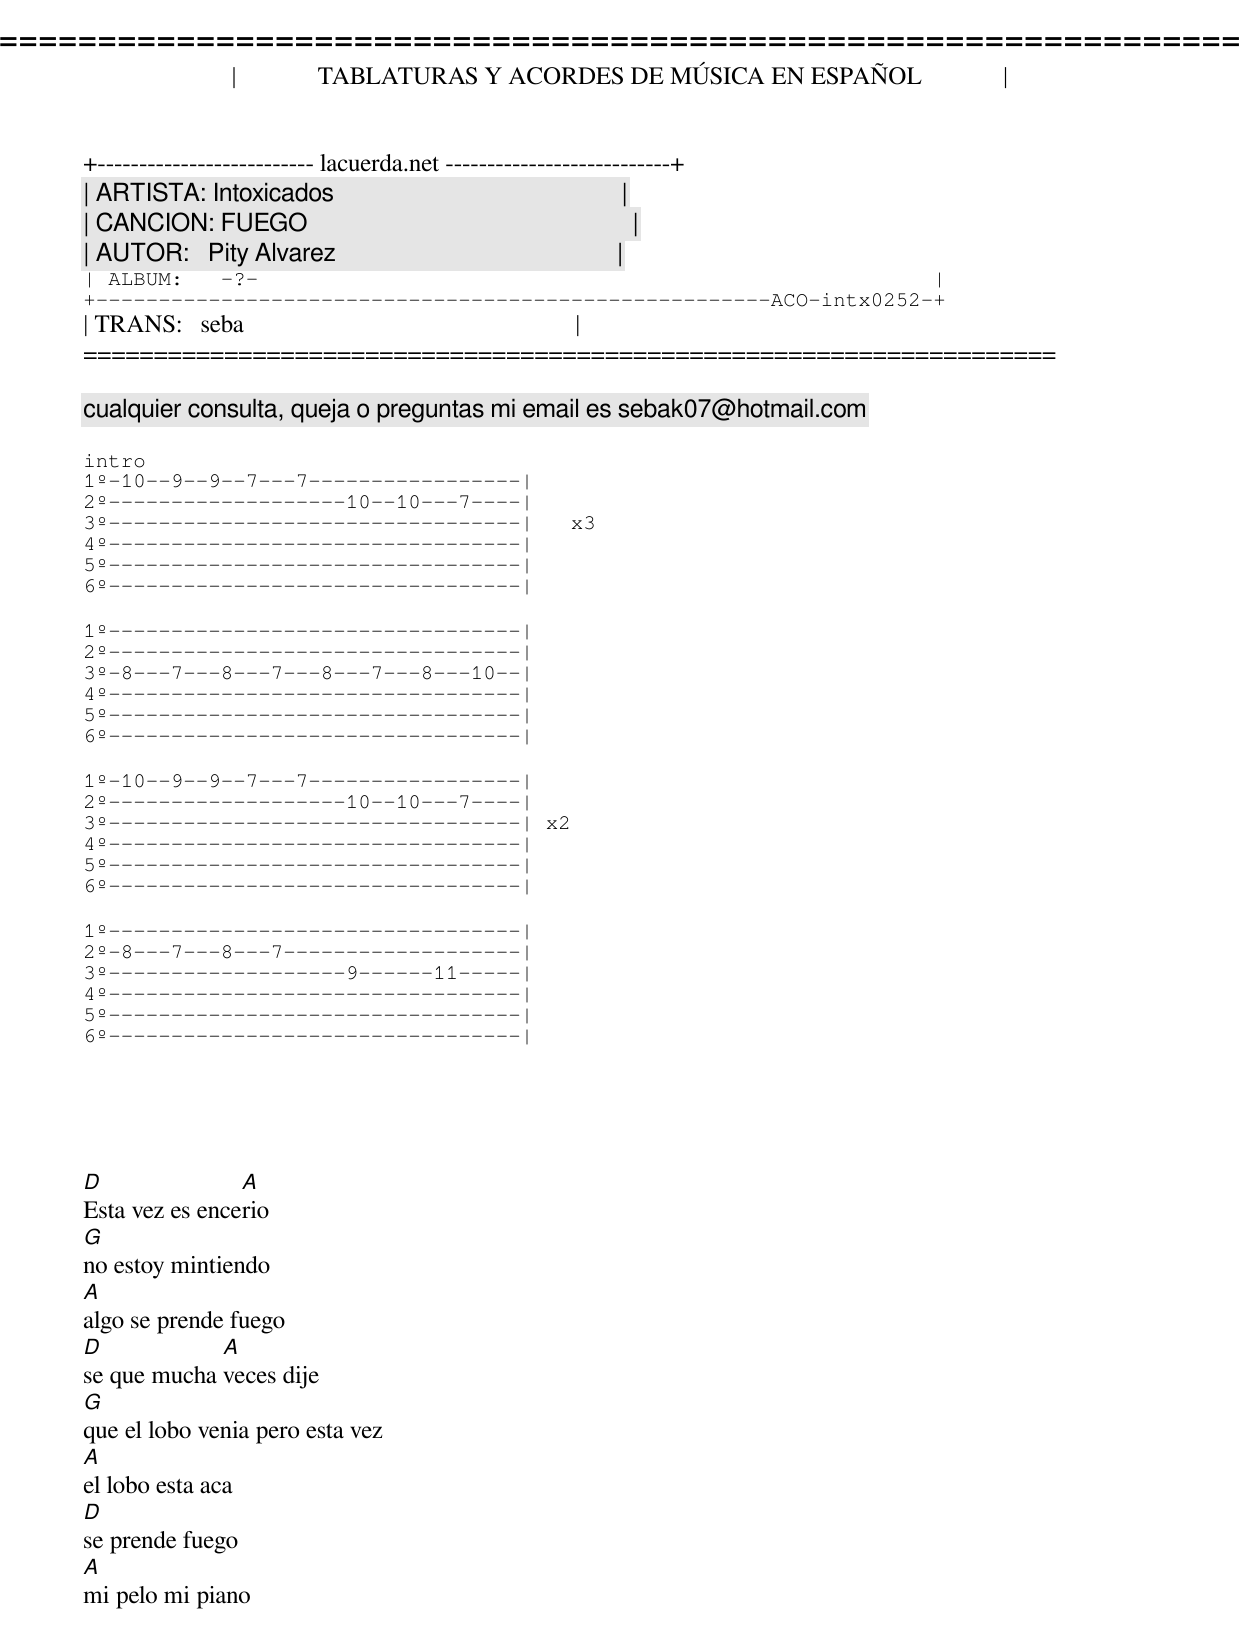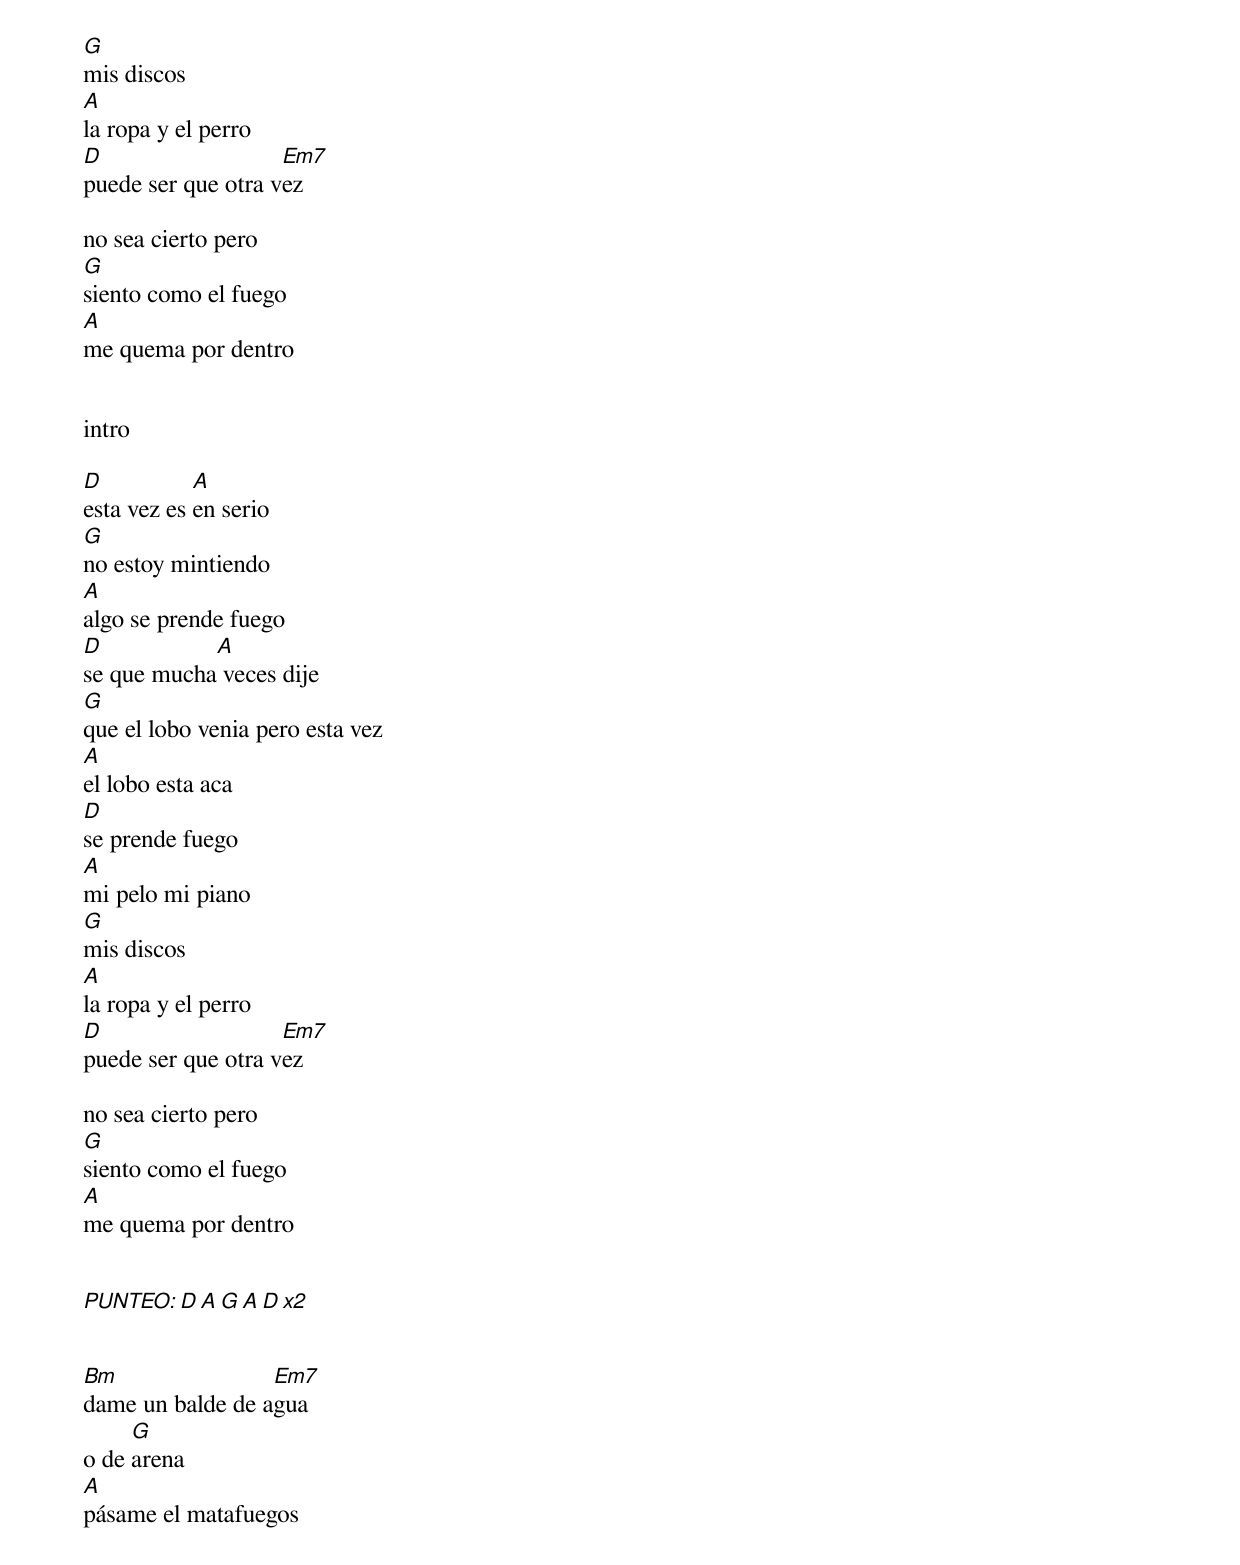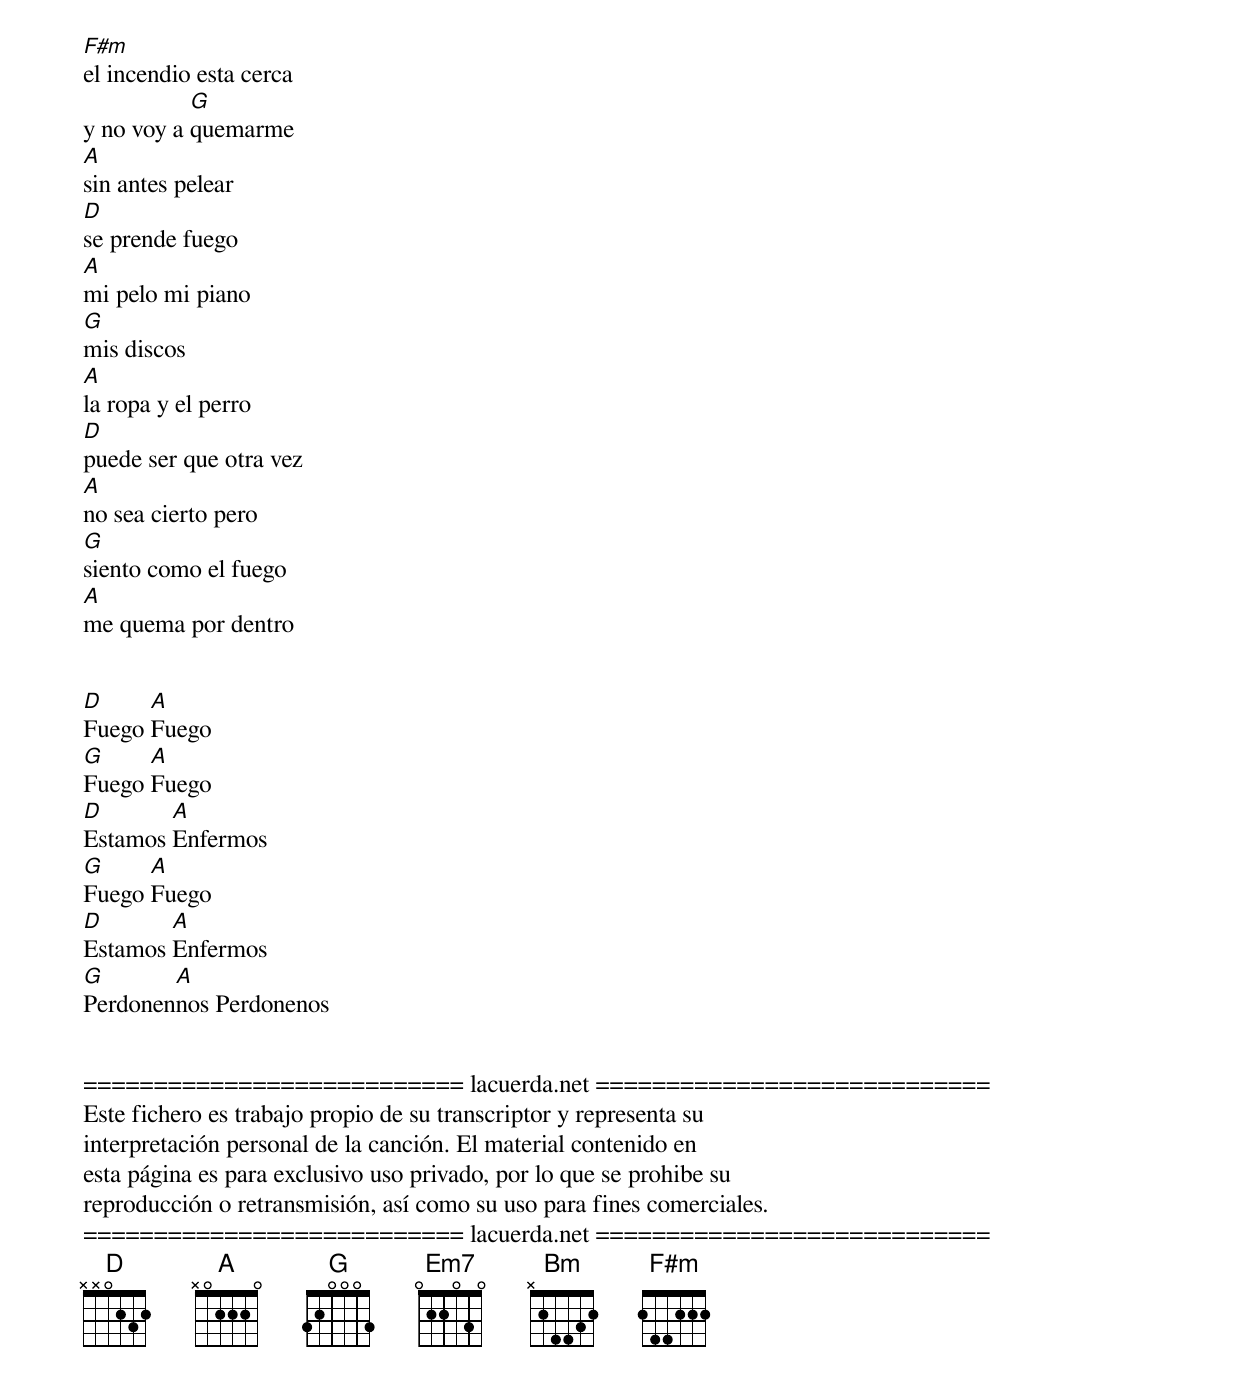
=====================================================================
|             TABLATURAS Y ACORDES DE MÚSICA EN ESPAÑOL             |
+-------------------------- lacuerda.net ---------------------------+
| ARTISTA: Intoxicados                                              |
| CANCION: FUEGO                                                    |
| AUTOR:   Pity Alvarez                                             |
| ALBUM:   -?-                                                      |
+------------------------------------------------------ACO-intx0252-+
| TRANS:   seba                                                     |
=====================================================================

cualquier consulta, queja o preguntas mi email es sebak07@hotmail.com

intro
1º-10--9--9--7---7-----------------|
2º-------------------10--10---7----|
3º---------------------------------|   x3
4º---------------------------------|
5º---------------------------------|
6º---------------------------------|

1º---------------------------------|
2º---------------------------------|
3º-8---7---8---7---8---7---8---10--|
4º---------------------------------|
5º---------------------------------|
6º---------------------------------|

1º-10--9--9--7---7-----------------|
2º-------------------10--10---7----|
3º---------------------------------| x2
4º---------------------------------|
5º---------------------------------|
6º---------------------------------|

1º---------------------------------|
2º-8---7---8---7-------------------|
3º-------------------9------11-----|
4º---------------------------------|
5º---------------------------------|
6º---------------------------------|





D               A
Esta vez es encerio
G
no estoy mintiendo
A
algo se prende fuego
D            A
se que mucha veces dije
G
que el lobo venia pero esta vez
A
el lobo esta aca
D
se prende fuego
A
mi pelo mi piano
G
mis discos
A
la ropa y el perro
D                   Em7
puede ser que otra vez

no sea cierto pero
G
siento como el fuego
A
me quema por dentro


intro

D           A
esta vez es en serio
G
no estoy mintiendo
A
algo se prende fuego
D           A
se que mucha veces dije
G
que el lobo venia pero esta vez
A
el lobo esta aca
D
se prende fuego
A
mi pelo mi piano
G
mis discos
A
la ropa y el perro
D                   Em7
puede ser que otra vez

no sea cierto pero
G
siento como el fuego
A
me quema por dentro


PUNTEO: D A G A D   x2


Bm                Em7
dame un balde de agua
     G
o de arena
A
pásame el matafuegos

F#m
el incendio esta cerca
           G
y no voy a quemarme
A
sin antes pelear
D
se prende fuego
A
mi pelo mi piano
G
mis discos
A
la ropa y el perro
D
puede ser que otra vez
A
no sea cierto pero
G
siento como el fuego
A
me quema por dentro


D     A
Fuego Fuego
G     A
Fuego Fuego
D       A
Estamos Enfermos
G     A
Fuego Fuego
D       A
Estamos Enfermos
G       A
Perdonennos Perdonenos


=========================== lacuerda.net ============================
Este fichero es trabajo propio de su transcriptor y representa su
interpretación personal de la canción. El material contenido en
esta página es para exclusivo uso privado, por lo que se prohibe su
reproducción o retransmisión, así como su uso para fines comerciales.
=========================== lacuerda.net ============================
